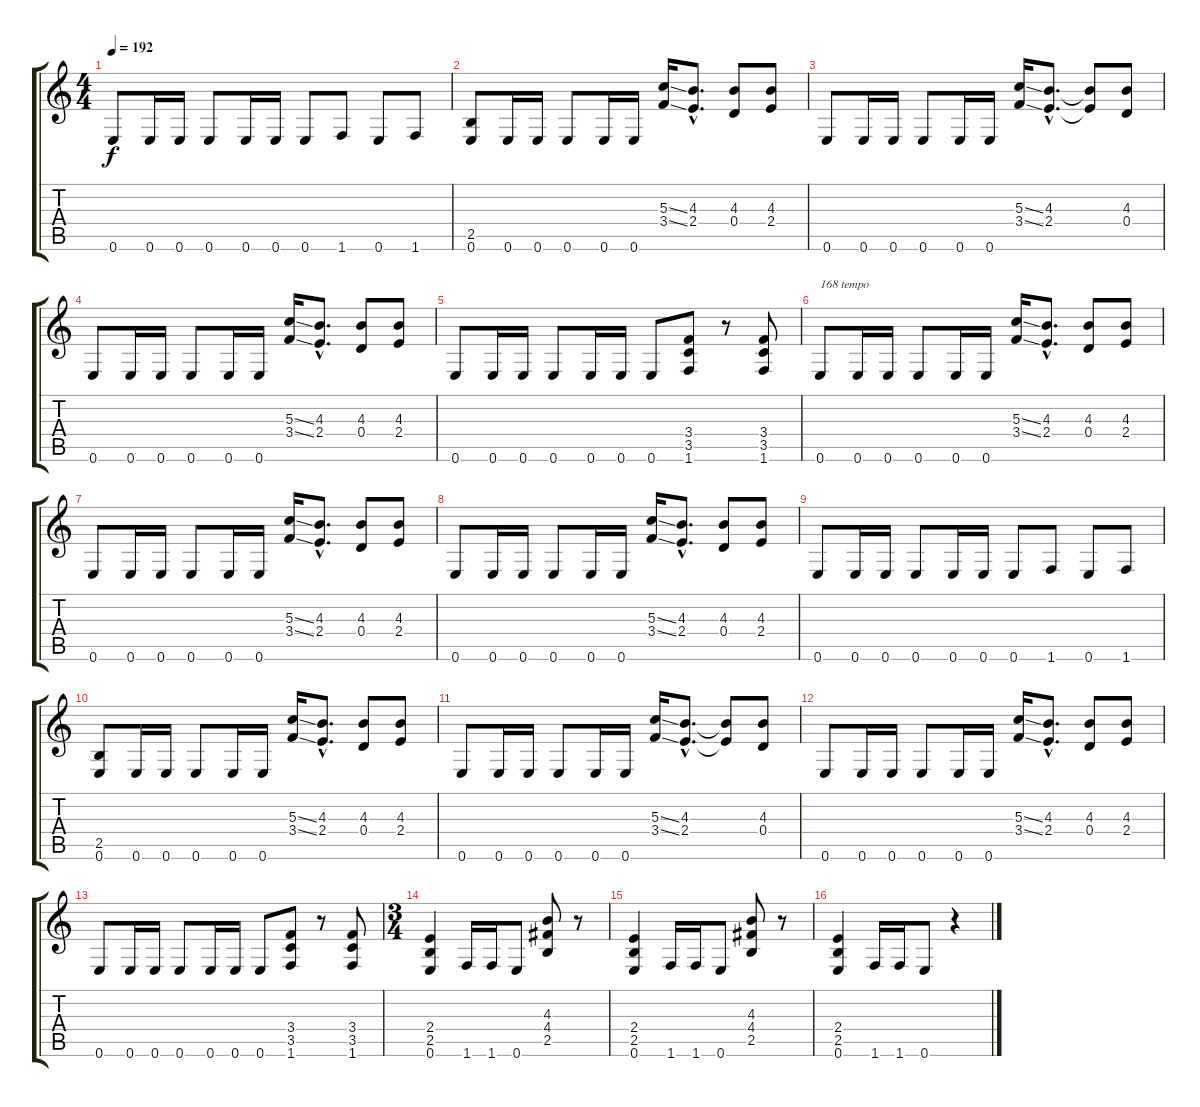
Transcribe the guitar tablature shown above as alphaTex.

\track "" {instrument distortionguitar}
\staff {score tabs}
\tuning (E4 B3 G3 D3 A2 E2) {hide}
\ts (4 4)
\tempo 192
\clef g2
\ks c
0.6.8{dy f} 0.6.16 0.6.16 0.6.8 0.6.16 0.6.16 0.6.8 1.6.8 0.6.8 1.6.8 |
(2.5 0.6).8 0.6.16 0.6.16 0.6.8 0.6.16 0.6.16 (5.3{ss} 3.4{ss}).16 (4.3{hac} 2.4{hac}).8{d} (4.3 0.4).8 (4.3 2.4).8 |
0.6.8 0.6.16 0.6.16 0.6.8 0.6.16 0.6.16 (5.3{ss} 3.4{ss}).16 (4.3{hac} 2.4{hac}).8{d} (4.3{t} 2.4{t}).8 (4.3 0.4).8 |
0.6.8 0.6.16 0.6.16 0.6.8 0.6.16 0.6.16 (5.3{ss} 3.4{ss}).16 (4.3{hac} 2.4{hac}).8{d} (4.3 0.4).8 (4.3 2.4).8 |
0.6.8 0.6.16 0.6.16 0.6.8 0.6.16 0.6.16 0.6.8 (3.4 3.5 1.6).8 r.8 (3.4 3.5 1.6).8 |
0.6.8{txt "168 tempo"} 0.6.16 0.6.16 0.6.8 0.6.16 0.6.16 (5.3{ss} 3.4{ss}).16 (4.3{hac} 2.4{hac}).8{d} (4.3 0.4).8 (4.3 2.4).8 |
0.6.8 0.6.16 0.6.16 0.6.8 0.6.16 0.6.16 (5.3{ss} 3.4{ss}).16 (4.3{hac} 2.4{hac}).8{d} (4.3 0.4).8 (4.3 2.4).8 |
0.6.8 0.6.16 0.6.16 0.6.8 0.6.16 0.6.16 (5.3{ss} 3.4{ss}).16 (4.3{hac} 2.4{hac}).8{d} (4.3 0.4).8 (4.3 2.4).8 |
0.6.8 0.6.16 0.6.16 0.6.8 0.6.16 0.6.16 0.6.8 1.6.8 0.6.8 1.6.8 |
(2.5 0.6).8 0.6.16 0.6.16 0.6.8 0.6.16 0.6.16 (5.3{ss} 3.4{ss}).16 (4.3{hac} 2.4{hac}).8{d} (4.3 0.4).8 (4.3 2.4).8 |
0.6.8 0.6.16 0.6.16 0.6.8 0.6.16 0.6.16 (5.3{ss} 3.4{ss}).16 (4.3{hac} 2.4{hac}).8{d} (4.3{t} 2.4{t}).8 (4.3 0.4).8 |
0.6.8 0.6.16 0.6.16 0.6.8 0.6.16 0.6.16 (5.3{ss} 3.4{ss}).16 (4.3{hac} 2.4{hac}).8{d} (4.3 0.4).8 (4.3 2.4).8 |
0.6.8 0.6.16 0.6.16 0.6.8 0.6.16 0.6.16 0.6.8 (3.4 3.5 1.6).8 r.8 (3.4 3.5 1.6).8 |
\ts (3 4)
(2.4 2.5 0.6).4 1.6.16 1.6.16 0.6.8 (4.3 4.4 2.5).8 r.8 |
(2.4 2.5 0.6).4 1.6.16 1.6.16 0.6.8 (4.3 4.4 2.5).8 r.8 |
(2.4 2.5 0.6).4 1.6.16 1.6.16 0.6.8 r.4
